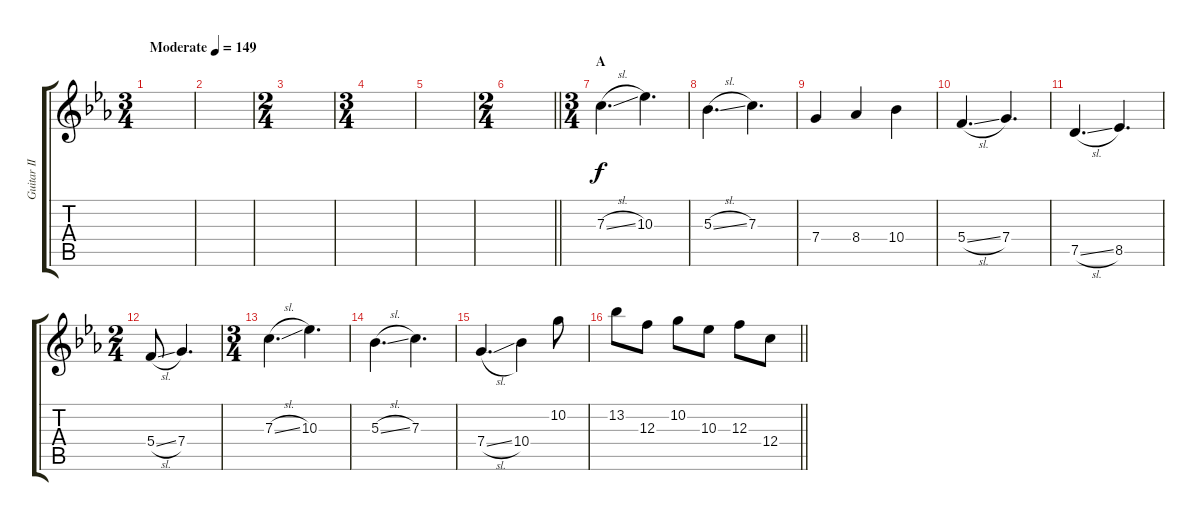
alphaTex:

\track ("Guitar II" "Guitar II") {instrument overdrivenguitar}
\staff {score tabs}
\tuning (D4 A3 F3 C3 G2 C2) {hide}
\ts (3 4)
\tempo (149 "Moderate")
\clef g2
\ks cminor
|
|
\ts (2 4)
|
\ts (3 4)
|
|
\ts (2 4)
\barLineRight lightlight
|
\ts (3 4)
\section ("" "A")
7.3{sl}.4{d} 10.3.4{d} |
5.3{sl}.4{d} 7.3.4{d} |
7.4.4 8.4.4 10.4.4 |
5.4{sl}.4{d} 7.4.4{d} |
7.5{sl}.4{d} 8.5.4{d} |
\ts (2 4)
5.4{sl}.8 7.4.4{d} |
\ts (3 4)
7.3{sl}.4{d} 10.3.4{d} |
5.3{sl}.4{d} 7.3.4{d} |
7.4{sl}.4{d} 10.4.4 10.2.8 |
\barLineRight lightlight
13.2.8 12.3.8 10.2.8 10.3.8 12.3.8 12.4.8
